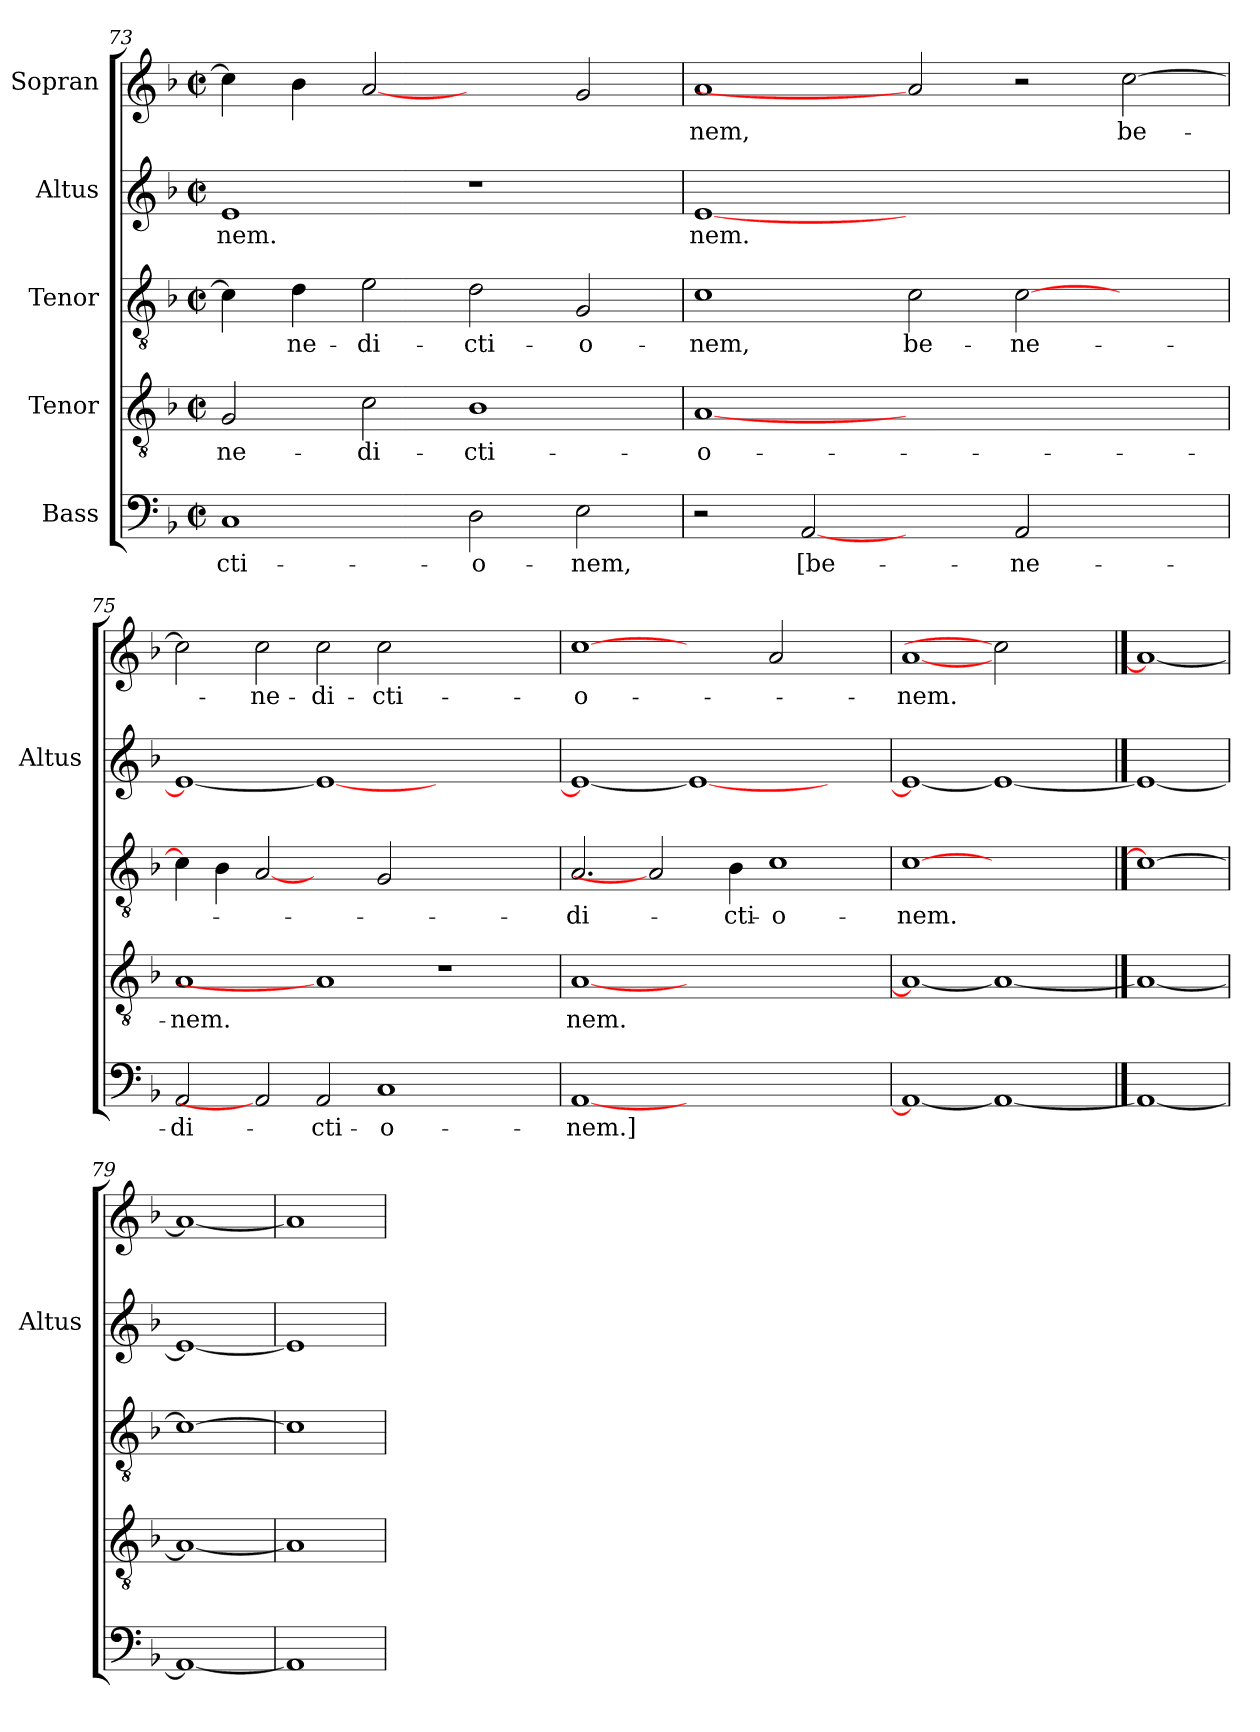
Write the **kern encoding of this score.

**kern	**text	**kern	**text	**kern	**text	**kern	**text	**kern	**text
*part5	*part5	*part4	*part4	*part3	*part3	*part2	*part2	*part1	*part1
*staff5	*staff5	*staff4	*staff4	*staff3	*staff3	*staff2	*staff2	*staff1	*staff1
*I"Bass	*	*I"Tenor	*	*I"Tenor	*	*I"Altus	*	*I"Sopran	*
*	*	*	*	*	*	*I'Altus	*	*	*
*clefF4	*	*clefGv2	*	*clefGv2	*	*clefG2	*	*clefG2	*
*	*	*ITrd7c12	*	*ITrd7c12	*	*	*	*	*
*k[b-]	*	*k[b-]	*	*k[b-]	*	*k[b-]	*	*k[b-]	*
*F:	*	*F:	*	*F:	*	*F:	*	*F:	*
*M2/2	*	*M2/2	*	*M2/2	*	*M2/2	*	*M2/2	*
*met(c|)	*	*met(c|)	*	*met(c|)	*	*met(c|)	*	*met(c|)	*
=73	=73	=73	=73	=73	=73	=73	=73	=73	=73
!	!LO:LY:b:color=#000000	!	!	!	!	!	!	!	!
!	!	!	!LO:LY:b:color=#000000	!	!	!	!	!	!
!	!	!	!	!	!	!	!LO:LY:b:color=#000000	!	!
1Ci	-cti-	2GGi/	-ne-	4Ci\]	.	1ei	-nem.	4cci\]	.
!	!	!	!	!	!LO:LY:b:color=#000000	!	!	!	!
.	.	.	.	4Di\	-ne-	.	.	4b-i\	.
!	!	!	!LO:LY:b:color=#000000	!	!	!	!	!	!
!	!	!	!	!	!LO:LY:b:color=#000000	!	!	!	!
.	.	2Ci\	-di-	2Ei\	-di-	.	.	[2ai	.
!	!LO:LY:b:color=#000000	!	!	!	!	!	!	!	!
!	!	!	!LO:LY:b:color=#000000	!	!	!	!	!	!
!	!	!	!	!	!LO:LY:b:color=#000000	!	!	!	!
2Di\	-o-	1BB-i	-cti-	2Di\	-cti-	1r	.	2ryy	.
!	!LO:LY:b:color=#000000	!	!	!	!	!	!	!	!
!	!	!	!	!	!LO:LY:b:color=#000000	!	!	!	!
2Ei\	-nem,	.	.	2GGi/	-o-	.	.	2gi/	.
=74	=74	=74	=74	=74	=74	=74	=74	=74	=74
!	!	!	!LO:LY:b:color=#000000	!	!	!	!	!	!
!	!	!	!	!	!LO:LY:b:color=#000000	!	!	!	!
!	!	!	!	!	!	!	!LO:LY:b:color=#000000	!	!
!	!	!	!	!	!	!	!	!	!LO:LY:b:color=#000000
2r	.	[1AAi	-o-	1Ci	-nem,	[<1ei	-nem.	1ai	-nem,
!	!LO:LY:b:color=#000000	!	!	!	!	!	!	!	!
[2AAi	[be-	.	.	.	.	.	.	.	.
!	!	!	!	!	!LO:LY:b:color=#000000	!	!	!	!
2ryy	.	1.ryy	.	2Ci\	be-	1.ryy	.	2ai]	.
!	!LO:LY:b:color=#000000	!	!	!	!	!	!	!	!
!	!	!	!	!	!LO:LY:b:color=#000000	!	!	!	!
2AAi/	-ne-	.	.	[>2Ci\	-ne-	.	.	2r	.
!	!	!	!	!	!	!	!	!	!LO:LY:b:color=#000000
2ryy	.	.	.	2ryy	.	.	.	[>2cci\	be-
=75	=75	=75	=75	=75	=75	=75	=75	=75	=75
!	!LO:LY:b:color=#000000	!	!	!	!	!	!	!	!
!	!	!	!LO:LY:b:color=#000000	!	!	!	!	!	!
2AAi/	-di-	1AAi	-nem.	4Ci\]	.	1ei_<	.	2cci\]	.
.	.	.	.	4BB-i\	.	.	.	.	.
!	!	!	!	!	!	!	!	!	!LO:LY:b:color=#000000
2AAi]	.	.	.	[2AAi	.	.	.	2cci\	-ne-
!	!LO:LY:b:color=#000000	!	!	!	!	!	!	!	!
!	!	!	!	!	!	!	!	!	!LO:LY:b:color=#000000
2AAi/	-cti-	1AAi]	.	2ryy	.	1ei_	.	2cci\	-di-
!	!LO:LY:b:color=#000000	!	!	!	!	!	!	!	!
!	!	!	!	!	!	!	!	!	!LO:LY:b:color=#000000
1Ci	-o-	.	.	2GGi/	.	.	.	2cci\	-cti-
.	.	1r	.	1ryy	.	1ryy	.	1ryy	.
2ryy	.	.	.	.	.	.	.	.	.
=76	=76	=76	=76	=76	=76	=76	=76	=76	=76
!	!LO:LY:b:color=#000000	!	!	!	!	!	!	!	!
!	!	!	!LO:LY:b:color=#000000	!	!	!	!	!	!
!	!	!	!	!	!LO:LY:b:color=#000000	!	!	!	!
!	!	!	!	!	!	!	!	!	!LO:LY:b:color=#000000
[<1AAi	-nem.]	[<1AAi	-nem.	2.AAi/	-di-	1ei_<	.	[1cci	-o-
.	.	.	.	2AAi]	.	.	.	.	.
1.ryy	.	1.ryy	.	.	.	1ei_	.	2ryy	.
!	!	!	!	!	!LO:LY:b:color=#000000	!	!	!	!
.	.	.	.	4BB-i\	-cti-	.	.	.	.
!	!	!	!	!	!LO:LY:b:color=#000000	!	!	!	!
.	.	.	.	1Ci	-o-	.	.	2ai/	.
.	.	.	.	.	.	2ryy	.	2ryy	.
=77	=77	=77	=77	=77	=77	=77	=77	=77	=77
!	!	!	!	!	!LO:LY:b:color=#000000	!	!	!	!
!	!	!	!	!	!	!	!	!	!LO:LY:b:color=#000000
1AAi_<	.	1AAi_<	.	[1Ci	-nem.	1ei_<	.	[1ai	-nem.
1AAi_	.	1AAi_	.	1ryy	.	1ei_	.	2cci]	.
.	.	.	.	.	.	.	.	2ryy	.
==78	==78	==78	==78	==78	==78	==78	==78	==78	==78
1AAi_	.	1AAi_	.	1Ci_	.	1ei_	.	1ai_	.
=79	=79	=79	=79	=79	=79	=79	=79	=79	=79
1AAi_	.	1AAi_	.	1Ci_	.	1ei_	.	1ai_	.
=80	=80	=80	=80	=80	=80	=80	=80	=80	=80
1AAi]	.	1AAi]	.	1Ci]	.	1ei]	.	1ai]	.
=	=	=	=	=	=	=	=	=	=
*-	*-	*-	*-	*-	*-	*-	*-	*-	*-
